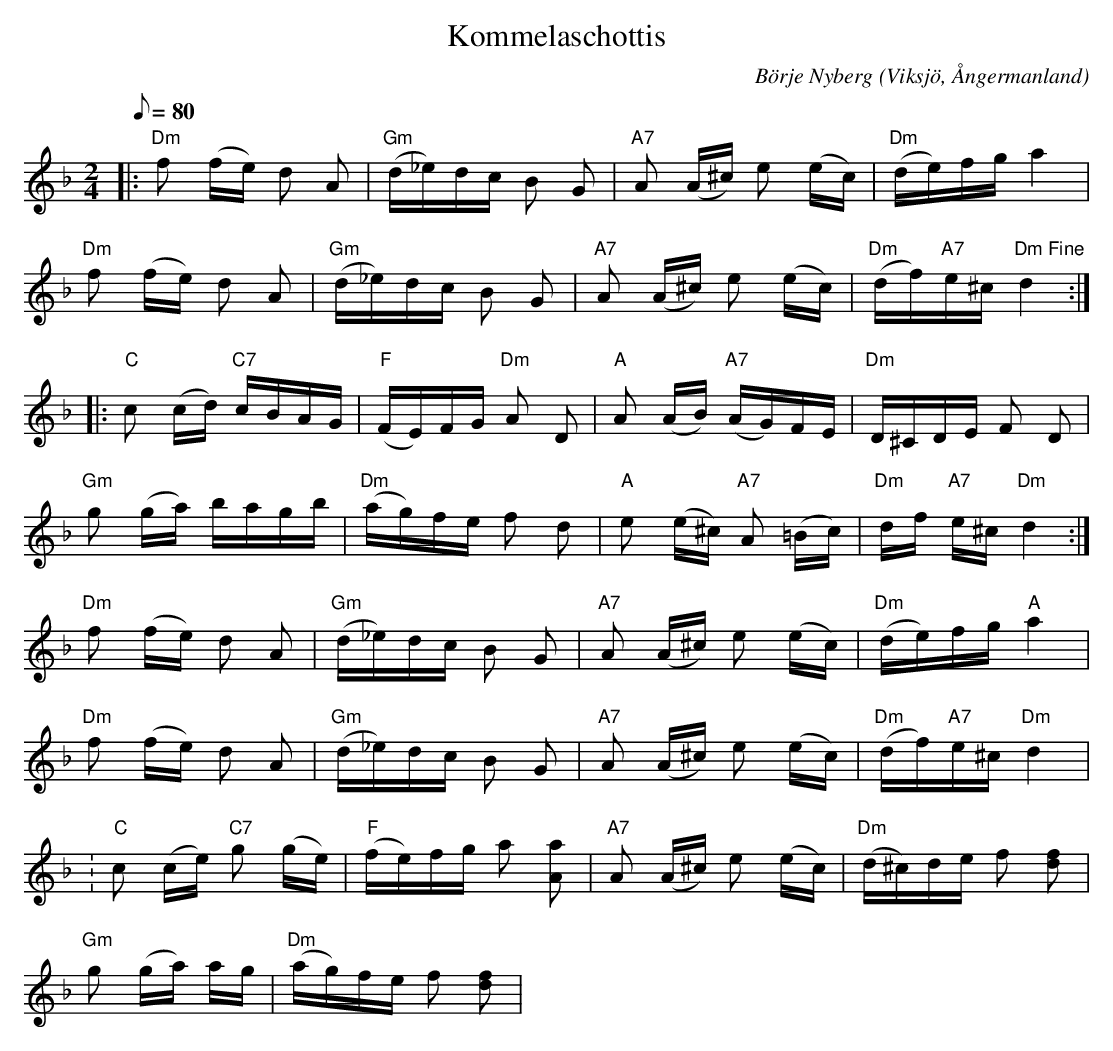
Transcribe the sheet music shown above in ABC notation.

X:1
T:Kommelaschottis
C:Börje Nyberg
O:Viksjö, Ångermanland
M:2/4
L:1/8
Q:80
K:Dm
|: "Dm"f (f/2e/2) d A | "Gm"(d/2_e/2)d/2c/2 B G | "A7"A (A/2^c/2) e (e/2c/2) |"Dm"(d/2e/2)f/2g/2 a2 |
"Dm"f (f/2e/2) d A | "Gm" (d/2_e/2)d/2c/2 B G | "A7"A (A/2^c/2) e (e/2c/2) | "Dm"(d/2f/2)"A7"e/2^c/2 "Dm Fine"d2::
"C"c (c/2d/2) "C7"c/2B/2A/2G/2 | "F"(F/2E/2)F/2G/2 "Dm"A D | "A"A (A/2B/2) "A7"(A/2G/2)F/2E/2 | "Dm"D/2^C/2D/2E/2 F D |
"Gm"g (g/2a/2) b/2a/2g/2b/2 | "Dm"(a/2g/2)f/2e/2 f d | "A"e (e/2^c/2) "A7"A (=B/2c/2) | "Dm"d/2f/2 "A7"e/2^c/2 "Dm"d2:|
"Dm"f (f/2e/2) d A | "Gm"(d/2_e/2)d/2c/2 B G | "A7"A (A/2^c/2) e (e/2c/2) | "Dm"(d/2e/2)f/2g/2 "A"a2 |
"Dm"f (f/2e/2) d A | "Gm"(d/2_e/2)d/2c/2 B G | "A7"A (A/2^c/2) e (e/2c/2) | "Dm"(d/2f/2)"A7"e/2^c/2 "Dm"d2 |
: "C"c (c/2e/2) "C7"g (g/2e/2) |"F"(f/2e/2)f/2g/2 a [aA] | "A7"A (A/2^c/2) e (e/2c/2) |"Dm"(d/2^c/2)d/2e/2 f [fd] |
"Gm"g (g/2a/2) h/2a/2g/2h/2 |"Dm"(a/2g/2)f/2e/2 f [df] |
